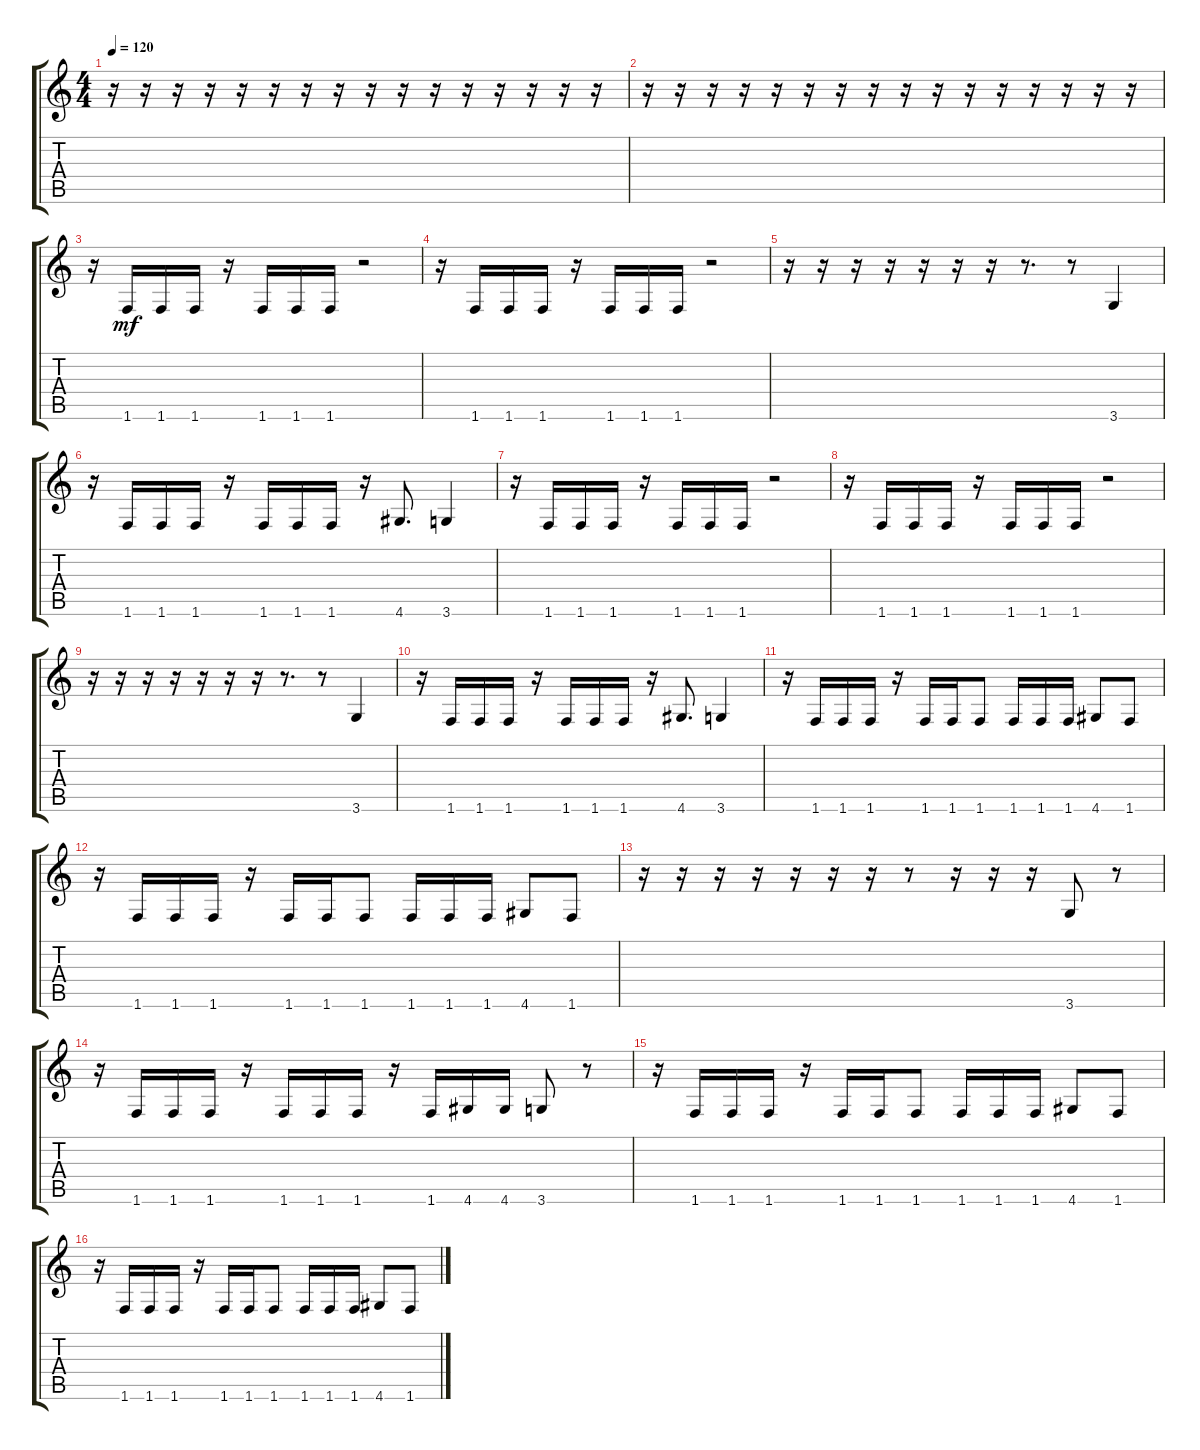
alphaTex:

\track "" {instrument electricbassfinger}
\staff {score tabs}
\tuning (E4 B3 G3 D3 A2 E2) {hide}
\ts (4 4)
\tempo 120
\clef g2
\ks c
r.16{dy f} r.16 r.16 r.16 r.16 r.16 r.16 r.16 r.16 r.16 r.16 r.16 r.16 r.16 r.16 r.16 |
r.16 r.16 r.16 r.16 r.16 r.16 r.16 r.16 r.16 r.16 r.16 r.16 r.16 r.16 r.16 r.16 |
r.16 1.6.16{dy mf} 1.6.16 1.6.16 r.16 1.6.16 1.6.16 1.6.16 r.2 |
r.16 1.6.16 1.6.16 1.6.16 r.16 1.6.16 1.6.16 1.6.16 r.2 |
r.16 r.16 r.16 r.16 r.16 r.16 r.16 r.8{d} r.8 3.6.4 |
r.16 1.6.16 1.6.16 1.6.16 r.16 1.6.16 1.6.16 1.6.16 r.16 4.6.8{d} 3.6.4 |
r.16 1.6.16 1.6.16 1.6.16 r.16 1.6.16 1.6.16 1.6.16 r.2 |
r.16 1.6.16 1.6.16 1.6.16 r.16 1.6.16 1.6.16 1.6.16 r.2 |
r.16 r.16 r.16 r.16 r.16 r.16 r.16 r.8{d} r.8 3.6.4 |
r.16 1.6.16 1.6.16 1.6.16 r.16 1.6.16 1.6.16 1.6.16 r.16 4.6.8{d} 3.6.4 |
r.16 1.6.16 1.6.16 1.6.16 r.16 1.6.16 1.6.16 1.6.8 1.6.16 1.6.16 1.6.16 4.6.8 1.6.8 |
r.16 1.6.16 1.6.16 1.6.16 r.16 1.6.16 1.6.16 1.6.8 1.6.16 1.6.16 1.6.16 4.6.8 1.6.8 |
r.16 r.16 r.16 r.16 r.16 r.16 r.16 r.8 r.16 r.16 r.16 3.6.8 r.8 |
r.16 1.6.16 1.6.16 1.6.16 r.16 1.6.16 1.6.16 1.6.16 r.16 1.6.16 4.6.16 4.6.16 3.6.8 r.8 |
r.16 1.6.16 1.6.16 1.6.16 r.16 1.6.16 1.6.16 1.6.8 1.6.16 1.6.16 1.6.16 4.6.8 1.6.8 |
r.16 1.6.16 1.6.16 1.6.16 r.16 1.6.16 1.6.16 1.6.8 1.6.16 1.6.16 1.6.16 4.6.8 1.6.8
